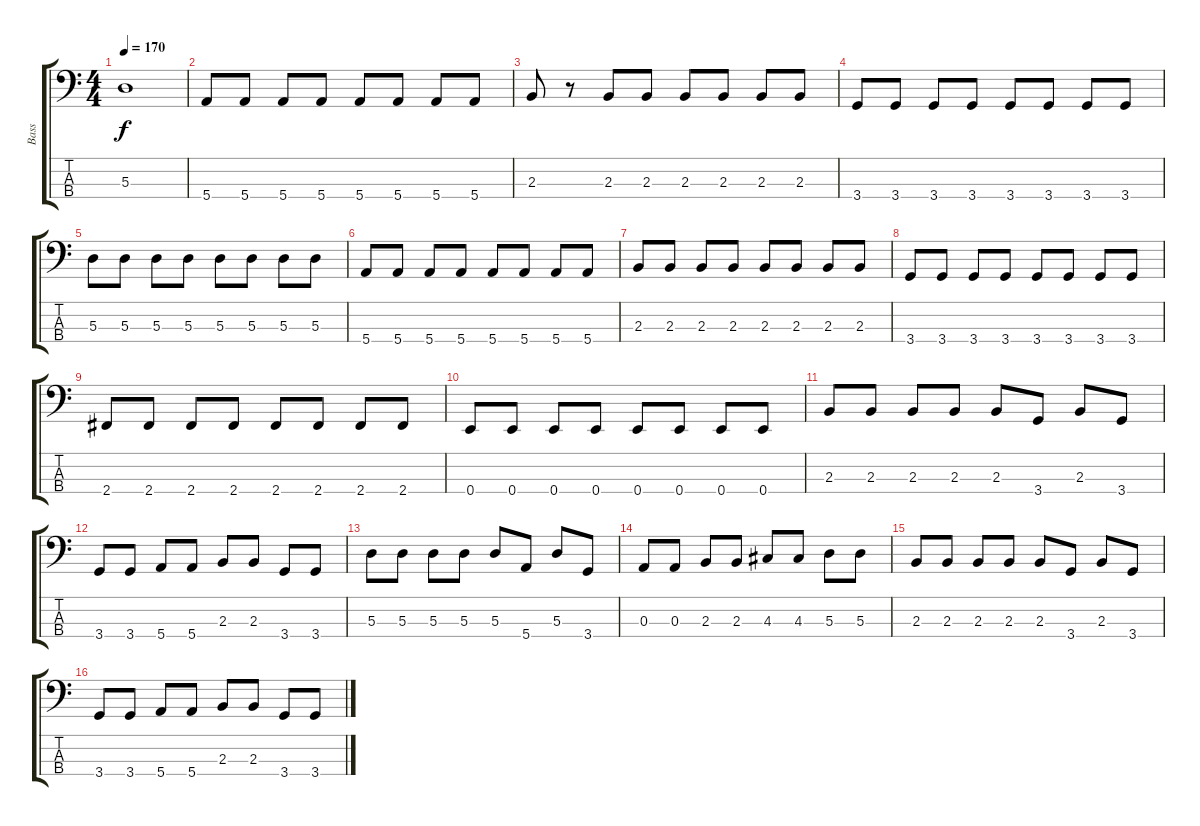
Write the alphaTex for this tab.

\track ("Bass" "Bass") {instrument electricbassfinger}
\staff {score tabs}
\tuning (G2 D2 A1 E1) {hide}
\ts (4 4)
\tempo 170
\clef f4
\ks c
5.3.1{dy f} |
5.4.8 5.4.8 5.4.8 5.4.8 5.4.8 5.4.8 5.4.8 5.4.8 |
2.3.8 r.8 2.3.8 2.3.8 2.3.8 2.3.8 2.3.8 2.3.8 |
3.4.8 3.4.8 3.4.8 3.4.8 3.4.8 3.4.8 3.4.8 3.4.8 |
5.3.8 5.3.8 5.3.8 5.3.8 5.3.8 5.3.8 5.3.8 5.3.8 |
5.4.8 5.4.8 5.4.8 5.4.8 5.4.8 5.4.8 5.4.8 5.4.8 |
2.3.8 2.3.8 2.3.8 2.3.8 2.3.8 2.3.8 2.3.8 2.3.8 |
3.4.8 3.4.8 3.4.8 3.4.8 3.4.8 3.4.8 3.4.8 3.4.8 |
2.4.8 2.4.8 2.4.8 2.4.8 2.4.8 2.4.8 2.4.8 2.4.8 |
0.4.8 0.4.8 0.4.8 0.4.8 0.4.8 0.4.8 0.4.8 0.4.8 |
2.3.8 2.3.8 2.3.8 2.3.8 2.3.8 3.4.8 2.3.8 3.4.8 |
3.4.8 3.4.8 5.4.8 5.4.8 2.3.8 2.3.8 3.4.8 3.4.8 |
5.3.8 5.3.8 5.3.8 5.3.8 5.3.8 5.4.8 5.3.8 3.4.8 |
0.3.8 0.3.8 2.3.8 2.3.8 4.3.8 4.3.8 5.3.8 5.3.8 |
2.3.8 2.3.8 2.3.8 2.3.8 2.3.8 3.4.8 2.3.8 3.4.8 |
3.4.8 3.4.8 5.4.8 5.4.8 2.3.8 2.3.8 3.4.8 3.4.8
